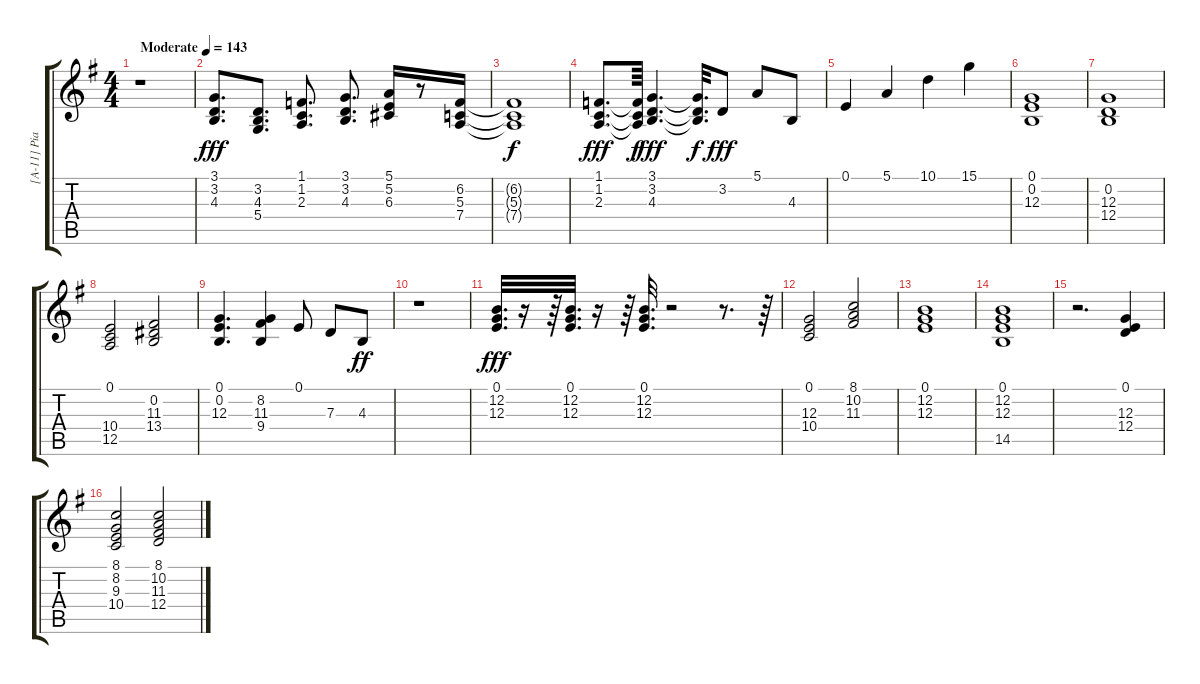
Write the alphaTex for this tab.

\track ("[A-11] Piano" "[A-11] Pia") {instrument electricgrandpiano}
\staff {score tabs}
\tuning (E4 B3 G3 D3 A2 E2) {hide}
\ts (4 4)
\tempo (143 "Moderate")
\clef g2
\ks g
r.1{dy fff instrument electricgrandpiano} |
(3.1 3.2 4.3).8{d} (3.2 4.3 5.4).8{d} (1.1 1.2 2.3).8{d} (3.1 3.2 4.3).8{d} (5.1 5.2 6.3).16 r.8 (6.2 5.3 7.4).16 |
(6.2{t} 5.3{t} 7.4{t}).1{dy f} |
(1.1 1.2 2.3).8{d dy fff volume 15 balance 10} (1.1{t} 1.2{t} 2.3{t}).64{dy f} (3.1 3.2 4.3).4{d dy fff} (3.1{t} 3.2{t} 4.3{t}).32{d dy f} 3.2.8{dy fff volume 15 balance 6} 5.1.8 4.3.8 |
0.1.4{balance 7} 5.1.4{balance 8} 10.1.4{balance 9} 15.1.4{balance 9} |
(0.1 0.2 12.3).1{volume 12 balance 9} |
(0.2 12.3 12.4).1 |
(0.1 10.4 12.5).2 (0.2 11.3 13.4).2 |
(0.1 0.2 12.3).4{d} (8.2 11.3 9.4).4 0.1.8 7.3.8 4.3.8{dy ff} |
r.1 |
(0.1 12.2 12.3).32{d dy fff volume 14} r.16 r.64 (0.1 12.2 12.3).32{d} r.16 r.64 (0.1 12.2 12.3).32{d} r.2 r.8{d} r.64 |
(0.1 12.3 10.4).2{volume 12} (8.1 10.2 11.3).2 |
(0.1 12.2 12.3).1 |
(0.1 12.2 12.3 14.5).1{volume 12} |
r.2{d} (0.1 12.3 12.4).4 |
(8.1 8.2 9.3 10.4).2 (8.1 10.2 11.3 12.4).2
